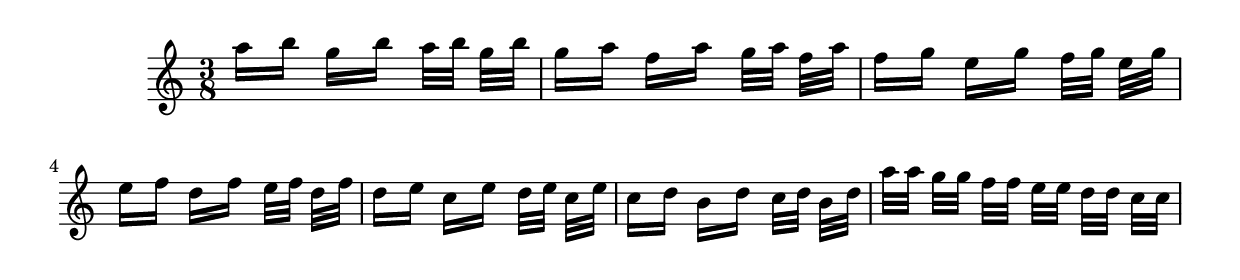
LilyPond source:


\header {

texidoc = "Stem lengths take precedence over beam quants: `forbidden'
    quants are only avoided for 32nd beams when they are outside of
    the staff. However, that leads to very long stems, which is even
    worse."

}

\version "2.1.26"

\score {
    \notes \relative c''{ 
\time 3/8
a'16[ b] g[ b]
a32[ b] g[ b] 
g16[ a] f[ a]
g32[ a] f[ a] 
f16[ g] e[ g]
f32[ g] e[ g] 
e16[ f] d[ f]
e32[ f] d[ f] 
d16[ e] c[ e]
d32[ e] c[ e]
c16[ d] b[ d]
c32[ d] b[ d]
a'32[ a] g[ g] f[ f] e[ e] d[ d] c[ c]
}
\paper {  }
}
